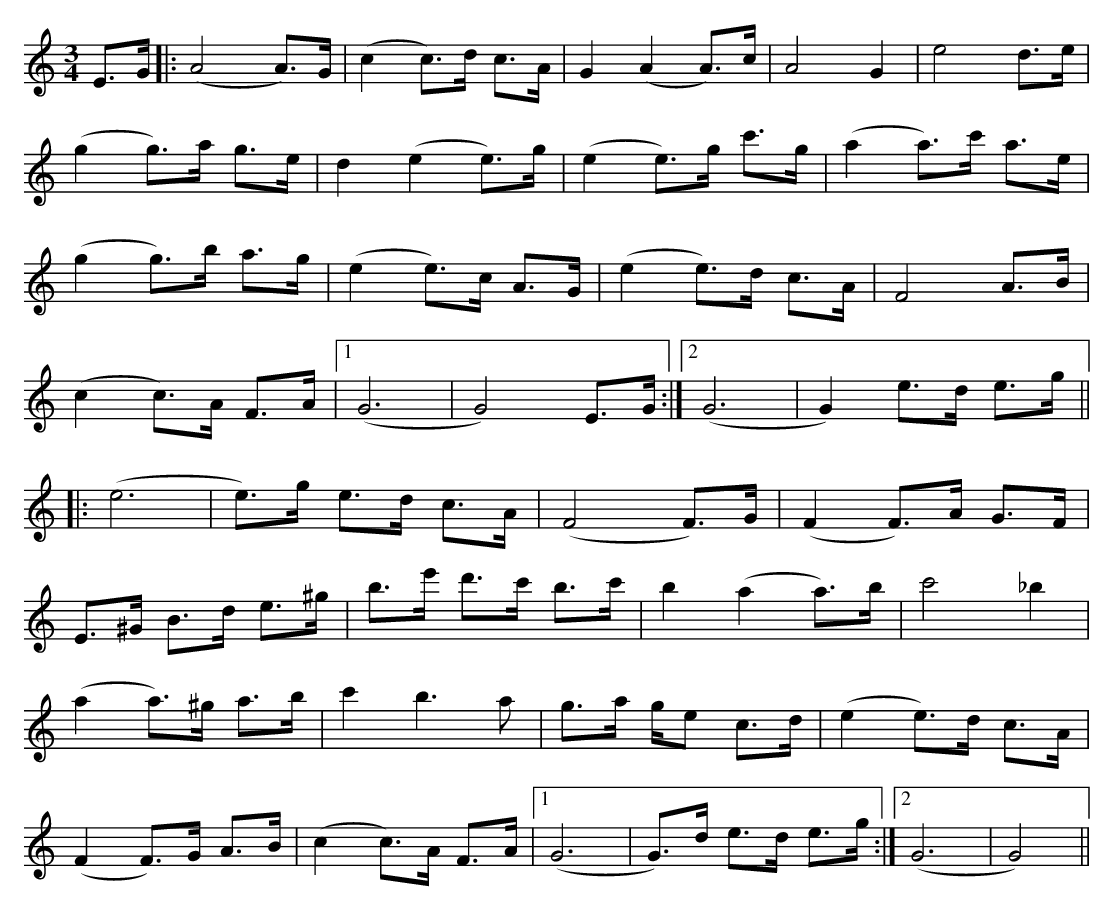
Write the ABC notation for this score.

X:1
M:3/4
K:Amin
E>G|:(A4 A)>G|(c2 c)>d c>A|G2 (A2 A)>c|A4 G2|e4 d>e|
(g2 g)>a g>e|d2 (e2 e)>g|(e2 e)>g c'>g|(a2 a)>c' a>e|
(g2 g)>b a>g|(e2 e)>c A>G|(e2 e)>d c>A|F4 A>B|
(c2 c)>A F>A|1 (G6|G4) E>G:|2 (G6|G2) e>d e>g||
|:(e6|e>)g e>d c>A|(F4 F>)G|(F2 F>)A G>F|
E>^G B>d e>^g|b>e' d'>c' b>c'|b2 (a2 a>)b|c'4 _b2|
(a2 a>)^g a>b|c'2 b2>a2|g>a g/e c>d|(e2 e>)d c>A|
(F2 F)>G A>B|(c2 c)>A F>A|1 (G6|G)>d e>d e>g:|2 (G6|G4)||
